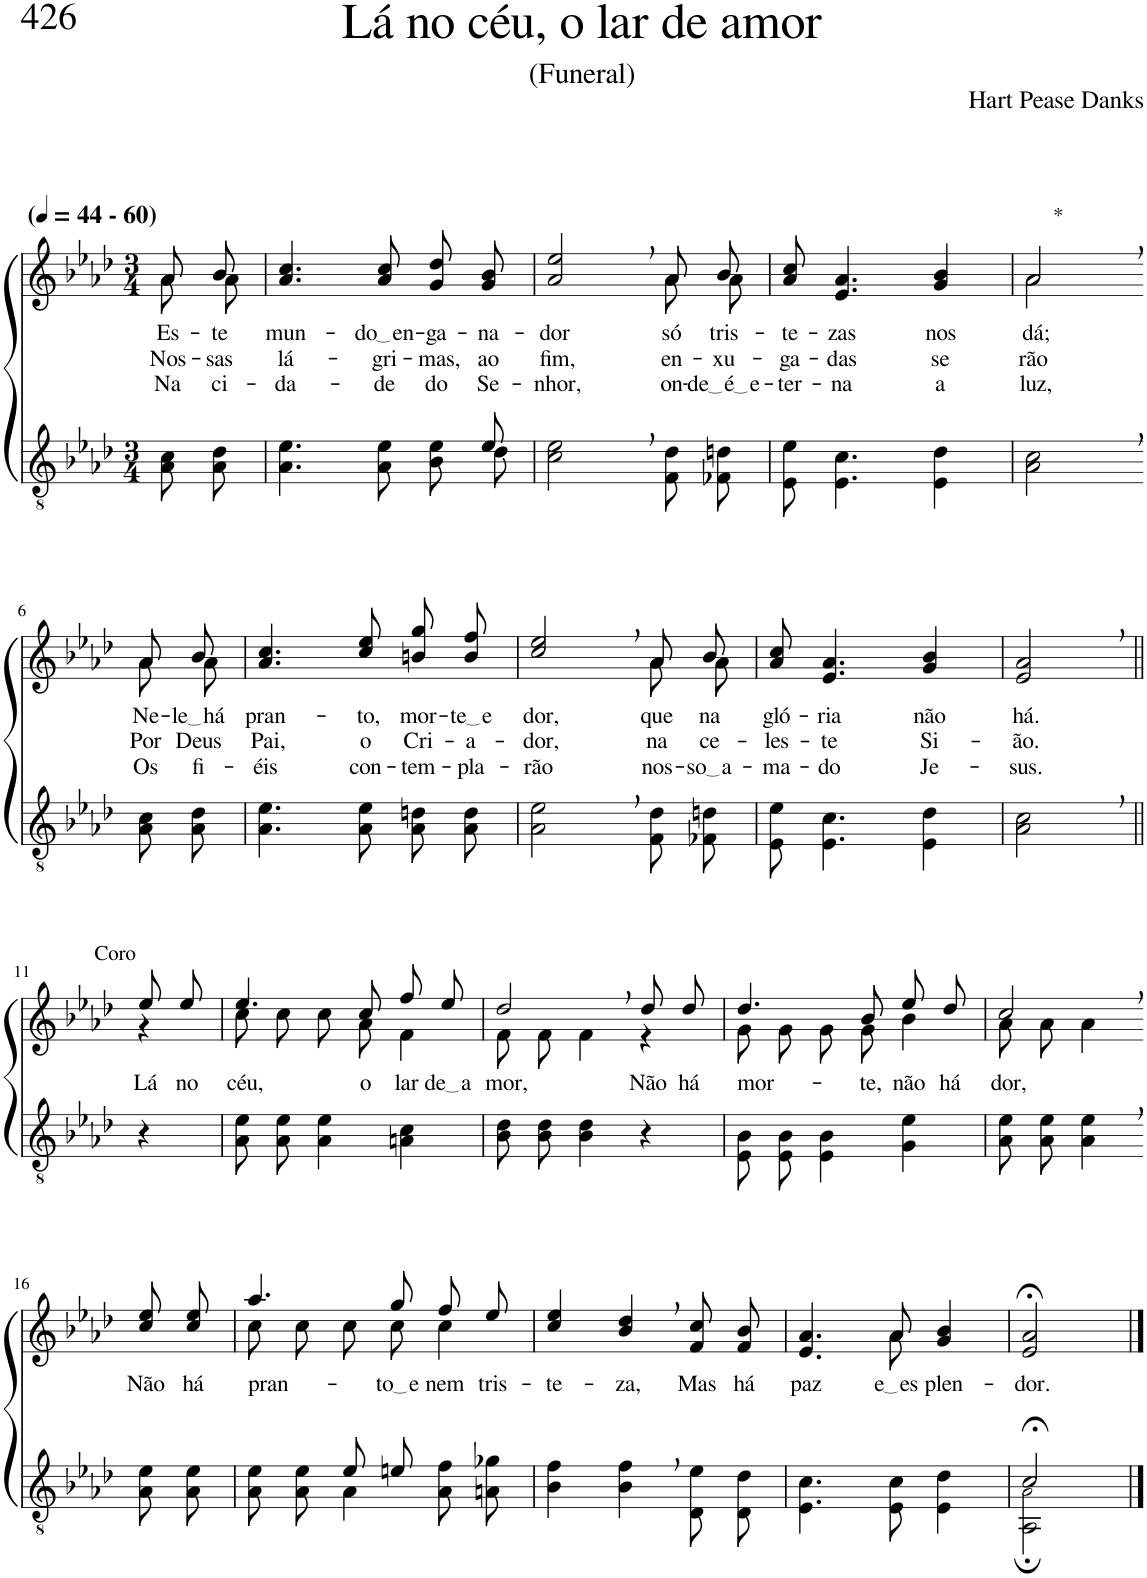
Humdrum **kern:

**kern	**kern	**text	**text	**text
*part2	*part1	*part1	*part1	*part1
*staff2	*staff1	*staff1	*staff1	*staff1
*I"Parte III e IV	*I"Parte I e II	*	*	*
*clefGv2	*clefG2	*	*	*
*Trd3c5	*Trd3c5	*	*	*
*k[b-e-a-d-]	*k[b-e-a-d-]	*	*	*
*M3/4	*M3/4	*	*	*
*MM44	*MM44	*	*	*
=1	=1	=1	=1	=1
*	*^	*	*	*
!	!LO:TX:a:B:t=(	!	!	!	!
!	!LO:TX:a:B:t=- 60)	!	!	!	!
!	!	!	!LO:LY:b	!LO:LY:b	!LO:LY:b
8A-\ 8c\L	8a-/L	8a-\L	Es-	Nos-	Na
!	!	!	!LO:LY:b	!LO:LY:b	!LO:LY:b
8A-\ 8d-\J	8b-/J	8a-\J	-te	-sas	ci-
=2	=2	=2	=2	=2	=2
*^	*	*	*	*	*
!	!	!	!	!LO:LY:b	!LO:LY:b	!LO:LY:b
*	*	*v	*v	*	*	*
2ryy	4.A-\ 4.e-\	4.a-/ 4.cc/	mun-	lá-	-da-
!	!	!	!LO:LY:b	!LO:LY:b	!LO:LY:b
.	8A-\ 8e-\	8a-/ 8cc/	do en	-gri-	-de
!	!	!	!LO:LY:b	!LO:LY:b	!LO:LY:b
8ryy	8B-\ 8e-\L	8g/ 8dd-/L	-ga-	-mas,	do
!	!	!	!LO:LY:b	!LO:LY:b	!LO:LY:b
8e-/	8d-\J	8g/ 8b-/J	-na-	ao	Se-
=3	=3	=3	=3	=3	=3
!	!	!	!LO:LY:b	!LO:LY:b	!LO:LY:b
*v	*v	*^	*	*	*
2c\, 2e-\,	2a-/, 2ee-/,	2ryy	-dor	fim,	-nhor,
!	!	!	!LO:LY:b	!LO:LY:b	!LO:LY:b
8F/ 8d-/L	8a-/L	8a-\L	só	en-	on-
!	!	!	!LO:LY:b	!LO:LY:b	!LO:LY:b
8F-X/ 8dn/J	8b-/J	8a-\J	tris-	-xu-	de é e
=4	=4	=4	=4	=4	=4
!	!	!	!LO:LY:b	!LO:LY:b	!LO:LY:b
*	*v	*v	*	*	*
8E-\ 8e-\	8a-/ 8cc/	-te-	-ga-	-ter-
!	!	!LO:LY:b	!LO:LY:b	!LO:LY:b
4.E-\ 4.c\	4.e-/ 4.a-/	-zas	-das	-na
!	!	!LO:LY:b	!LO:LY:b	!LO:LY:b
4E-\ 4d-\	4g/ 4b-/	nos	se-	a
=5	=5	=5	=5	=5
!	!LO:TX:a:t=*	!	!	!
!	!	!LO:LY:b	!	!
*	*^	*	*	*
!	!	!	!	!LO:LY:b	!LO:LY:b
2A-\, 2c\,	2a-,/	2a-\	.	-rão	luz,
!!LO:LB:g=z	!!
=6-	=6-	=6-	=6-	=6-	=6-
!	!	!	!LO:LY:b	!LO:LY:b	!LO:LY:b
8A-\ 8c\L	8a-/L	8a-\L	Ne-	Por	Os
!	!	!	!LO:LY:b	!LO:LY:b	!LO:LY:b
8A-\ 8d-\J	8b-/J	8a-\J	le há	Deus	fi-
=7	=7	=7	=7	=7	=7
!	!	!	!LO:LY:b	!LO:LY:b	!LO:LY:b
*	*v	*v	*	*	*
4.A-\ 4.e-\	4.a-/ 4.cc/	pran-	Pai,	-éis
!	!	!LO:LY:b	!LO:LY:b	!LO:LY:b
8A-\ 8e-\	8cc/ 8ee-/	-to,	o	con-
!	!	!LO:LY:b	!LO:LY:b	!LO:LY:b
8A-\ 8dn\L	8bn\ 8gg\L	mor-	Cri-	-tem-
!	!	!LO:LY:b	!LO:LY:b	!LO:LY:b
8A-\ 8d\J	8b\ 8ff\J	te e	-a-	-pla-
=8	=8	=8	=8	=8
!	!	!LO:LY:b	!LO:LY:b	!LO:LY:b
*	*^	*	*	*
2A-\, 2e-\,	2cc/, 2ee-/,	2ryy	dor,	-dor,	-rão
!	!	!	!LO:LY:b	!LO:LY:b	!LO:LY:b
8F/ 8d-/L	8a-/L	8a-\L	que	na	nos-
!	!	!	!LO:LY:b	!LO:LY:b	!LO:LY:b
8F-X/ 8dn/J	8b-/J	8a-\J	na	ce-	so a
=9	=9	=9	=9	=9	=9
!	!	!	!LO:LY:b	!LO:LY:b	!LO:LY:b
*	*v	*v	*	*	*
8E-\ 8e-\	8a-/ 8cc/	gló-	-les-	-ma-
!	!	!LO:LY:b	!LO:LY:b	!LO:LY:b
4.E-\ 4.c\	4.e-/ 4.a-/	-ria	-te	-do
!	!	!LO:LY:b	!LO:LY:b	!LO:LY:b
4E-\ 4d-\	4g/ 4b-/	não	Si-	Je-
=10	=10	=10	=10	=10
!	!	!LO:LY:b	!LO:LY:b	!LO:LY:b
2A-\, 2c\,	2e-/, 2a-/,	há.	-ão.	-sus.
!!LO:LB:g=z
=11||	=11||	=11||	=11||	=11||
!	!LO:TX:a:t=Coro	!	!	!
!	!	!LO:LY:b	!	!
*	*^	*	*	*
4r	8ee-/L	4r	Lá	.	.
!	!	!	!LO:LY:b	!	!
.	8ee-/J	.	no	.	.
=12	=12	=12	=12	=12	=12
!	!	!	!LO:LY:b	!	!
8A-\ 8e-\L	4.ee-/	8cc\L	céu,	.	.
8A-\ 8e-\J	.	8cc\J	.	.	.
4A-\ 4e-\	.	8cc\L	.	.	.
!	!	!	!LO:LY:b	!	!
.	8cc/	8a-\J	o	.	.
!	!	!	!LO:LY:b	!	!
4An\ 4c\	8ff/L	4f\	lar	.	.
!	!	!	!LO:LY:b	!	!
.	8ee-/J	.	de a	.	.
=13	=13	=13	=13	=13	=13
!	!	!	!LO:LY:b	!	!
8B-\ 8d-\L	2dd-,/	8f\L	-mor,	.	.
8B-\ 8d-\J	.	8f\J	.	.	.
4B-\ 4d-\	.	4f\	.	.	.
!	!	!	!LO:LY:b	!	!
4r	8dd-/L	4r	Não	.	.
!	!	!	!LO:LY:b	!	!
.	8dd-/J	.	há	.	.
=14	=14	=14	=14	=14	=14
!	!	!	!LO:LY:b	!	!
8E-/ 8B-/L	4.dd-/	8g\L	mor-	.	.
8E-/ 8B-/J	.	8g\J	.	.	.
4E-\ 4B-\	.	8g\L	.	.	.
!	!	!	!LO:LY:b	!	!
.	8b-/	8g\J	te,	.	.
!	!	!	!LO:LY:b	!	!
4G\ 4e-\	8ee-/L	4b-\	-não	.	.
!	!	!	!LO:LY:b	!	!
.	8dd-/J	.	há	.	.
=15	=15	=15	=15	=15	=15
!	!	!	!LO:LY:b	!	!
8A-\ 8e-\L	2cc,/	8a-\L	dor,	.	.
8A-\ 8e-\J	.	8a-\J	.	.	.
4A-\, 4e-\,	.	4a-\	.	.	.
!!LO:LB:g=z
=16-	=16-	=16-	=16-	=16-	=16-
!	!	!	!LO:LY:b	!	!
*	*v	*v	*	*	*
8A-\ 8e-\L	8cc\ 8ee-\L	Não	.	.
!	!	!LO:LY:b	!	!
8A-\ 8e-\J	8cc\ 8ee-\J	há	.	.
=17	=17	=17	=17	=17
*^	*^	*	*	*
!	!	!	!	!LO:LY:b	!	!
4ryy	8A-\ 8e-\L	4.aa-/	8cc\L	pran-	.	.
.	8A-\ 8e-\J	.	8cc\J	.	.	.
8e-/L	4A-\	.	8cc\L	.	.	.
!	!	!	!	!LO:LY:b	!	!
8en/J	.	8gg/	8cc\J	to e	.	.
!	!	!	!	!LO:LY:b	!	!
4ryy	8A-\ 8f\L	8ff/L	4cc\	nem	.	.
!	!	!	!	!LO:LY:b	!	!
.	8An\ 8g-X\J	8ee-/J	.	tris-	.	.
*	*	*v	*v	*	*	*
=18	=18	=18	=18	=18	=18
!	!	!	!LO:LY:b	!	!
*v	*v	*	*	*	*
4B-\ 4f\	4cc/ 4ee-/	-te-	.	.
!	!	!LO:LY:b	!	!
4B-\, 4f\,	4b-/, 4dd-/,	-za,	.	.
!	!	!LO:LY:b	!	!
8D-/ 8e-/L	8f/ 8cc/L	Mas	.	.
!	!	!LO:LY:b	!	!
8D-/ 8d-/J	8f/ 8b-/J	há	.	.
=19	=19	=19	=19	=19
*	*^	*	*	*
!	!	!	!LO:LY:b	!	!
4.E-\ 4.c\	4.ryy	4.e-/ 4.a-/	paz	.	.
!	!	!	!LO:LY:b	!	!
8E-\ 8c\	8a-\	8a-/	e es	.	.
!	!	!	!LO:LY:b	!	!
4E-\ 4d-\	4ryy	4g/ 4b-/	-plen-	.	.
=20	=20	=20	=20	=20	=20
*^	*	*	*	*	*
!	!	!	!	!LO:LY:b	!	!
*	*	*v	*v	*	*	*
2c;</	2AA-\; 2A-!\;	2e-/;< 2a-/;<	-dor.	.	.
*v	*v	*	*	*	*
==	==	==	==	==
*-	*-	*-	*-	*-
